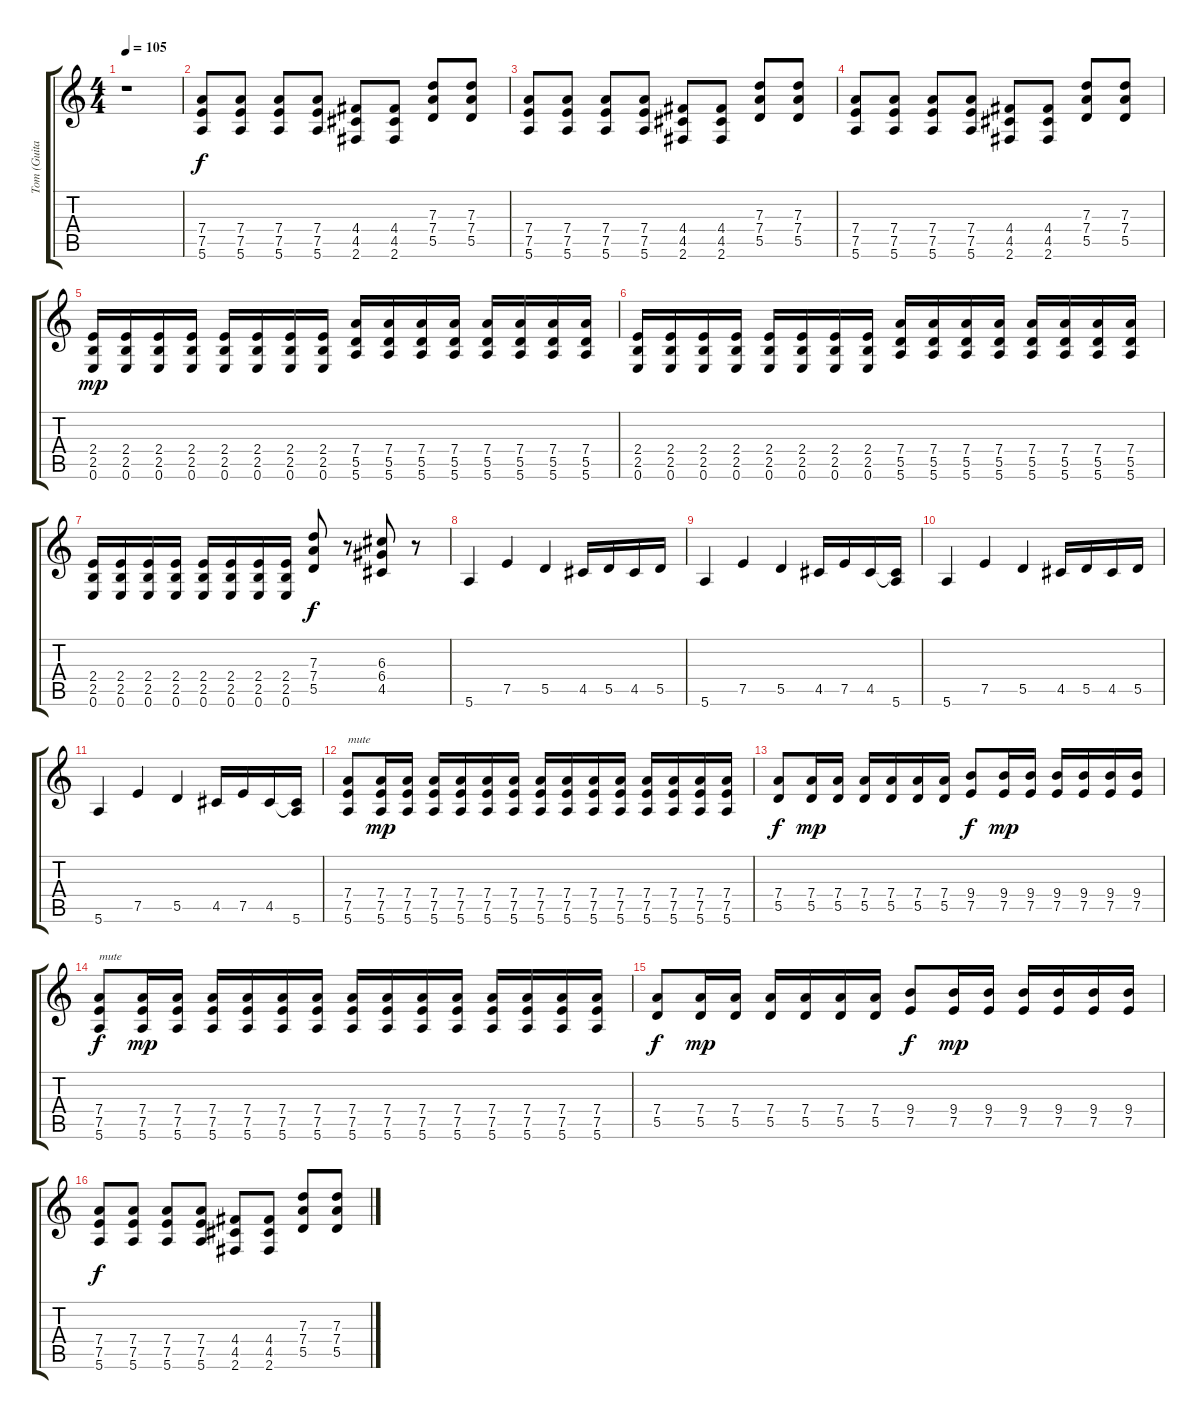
\track ("Tom (Guitar)" "Tom (Guita") {instrument distortionguitar}
\staff {score tabs}
\tuning (E4 B3 G3 D3 A2 E2) {hide}
\ts (4 4)
\tempo 105
\clef g2
\ks c
r.1{dy f} |
(7.4 7.5 5.6).8 (7.4 7.5 5.6).8 (7.4 7.5 5.6).8 (7.4 7.5 5.6).8 (4.4 4.5 2.6).8 (4.4 4.5 2.6).8 (7.3 7.4 5.5).8 (7.3 7.4 5.5).8 |
(7.4 7.5 5.6).8 (7.4 7.5 5.6).8 (7.4 7.5 5.6).8 (7.4 7.5 5.6).8 (4.4 4.5 2.6).8 (4.4 4.5 2.6).8 (7.3 7.4 5.5).8 (7.3 7.4 5.5).8 |
(7.4 7.5 5.6).8 (7.4 7.5 5.6).8 (7.4 7.5 5.6).8 (7.4 7.5 5.6).8 (4.4 4.5 2.6).8 (4.4 4.5 2.6).8 (7.3 7.4 5.5).8 (7.3 7.4 5.5).8 |
(2.4 2.5 0.6).16{dy mp} (2.4 2.5 0.6).16 (2.4 2.5 0.6).16 (2.4 2.5 0.6).16 (2.4 2.5 0.6).16 (2.4 2.5 0.6).16 (2.4 2.5 0.6).16 (2.4 2.5 0.6).16 (7.4 5.5 5.6).16 (7.4 5.5 5.6).16 (7.4 5.5 5.6).16 (7.4 5.5 5.6).16 (7.4 5.5 5.6).16 (7.4 5.5 5.6).16 (7.4 5.5 5.6).16 (7.4 5.5 5.6).16 |
(2.4 2.5 0.6).16 (2.4 2.5 0.6).16 (2.4 2.5 0.6).16 (2.4 2.5 0.6).16 (2.4 2.5 0.6).16 (2.4 2.5 0.6).16 (2.4 2.5 0.6).16 (2.4 2.5 0.6).16 (7.4 5.5 5.6).16 (7.4 5.5 5.6).16 (7.4 5.5 5.6).16 (7.4 5.5 5.6).16 (7.4 5.5 5.6).16 (7.4 5.5 5.6).16 (7.4 5.5 5.6).16 (7.4 5.5 5.6).16 |
(2.4 2.5 0.6).16 (2.4 2.5 0.6).16 (2.4 2.5 0.6).16 (2.4 2.5 0.6).16 (2.4 2.5 0.6).16 (2.4 2.5 0.6).16 (2.4 2.5 0.6).16 (2.4 2.5 0.6).16 (7.3 7.4 5.5).8{dy f} r.8 (6.3 6.4 4.5).8 r.8 |
5.6.4 7.5.4 5.5.4 4.5.16 5.5.16 4.5.16 5.5.16 |
5.6.4 7.5.4 5.5.4 4.5.16 7.5.16 4.5.16 (4.5{t} 5.6).16 |
5.6.4 7.5.4 5.5.4 4.5.16 5.5.16 4.5.16 5.5.16 |
5.6.4 7.5.4 5.5.4 4.5.16 7.5.16 4.5.16 (4.5{t} 5.6).16 |
(7.4 7.5 5.6).8{txt "mute"} (7.4 7.5 5.6).16{dy mp} (7.4 7.5 5.6).16 (7.4 7.5 5.6).16 (7.4 7.5 5.6).16 (7.4 7.5 5.6).16 (7.4 7.5 5.6).16 (7.4 7.5 5.6).16 (7.4 7.5 5.6).16 (7.4 7.5 5.6).16 (7.4 7.5 5.6).16 (7.4 7.5 5.6).16 (7.4 7.5 5.6).16 (7.4 7.5 5.6).16 (7.4 7.5 5.6).16 |
(7.4 5.5).8{dy f} (7.4 5.5).16{dy mp} (7.4 5.5).16 (7.4 5.5).16 (7.4 5.5).16 (7.4 5.5).16 (7.4 5.5).16 (9.4 7.5).8{dy f} (9.4 7.5).16{dy mp} (9.4 7.5).16 (9.4 7.5).16 (9.4 7.5).16 (9.4 7.5).16 (9.4 7.5).16 |
(7.4 7.5 5.6).8{txt "mute" dy f} (7.4 7.5 5.6).16{dy mp} (7.4 7.5 5.6).16 (7.4 7.5 5.6).16 (7.4 7.5 5.6).16 (7.4 7.5 5.6).16 (7.4 7.5 5.6).16 (7.4 7.5 5.6).16 (7.4 7.5 5.6).16 (7.4 7.5 5.6).16 (7.4 7.5 5.6).16 (7.4 7.5 5.6).16 (7.4 7.5 5.6).16 (7.4 7.5 5.6).16 (7.4 7.5 5.6).16 |
(7.4 5.5).8{dy f} (7.4 5.5).16{dy mp} (7.4 5.5).16 (7.4 5.5).16 (7.4 5.5).16 (7.4 5.5).16 (7.4 5.5).16 (9.4 7.5).8{dy f} (9.4 7.5).16{dy mp} (9.4 7.5).16 (9.4 7.5).16 (9.4 7.5).16 (9.4 7.5).16 (9.4 7.5).16 |
(7.4 7.5 5.6).8{dy f} (7.4 7.5 5.6).8 (7.4 7.5 5.6).8 (7.4 7.5 5.6).8 (4.4 4.5 2.6).8 (4.4 4.5 2.6).8 (7.3 7.4 5.5).8 (7.3 7.4 5.5).8
